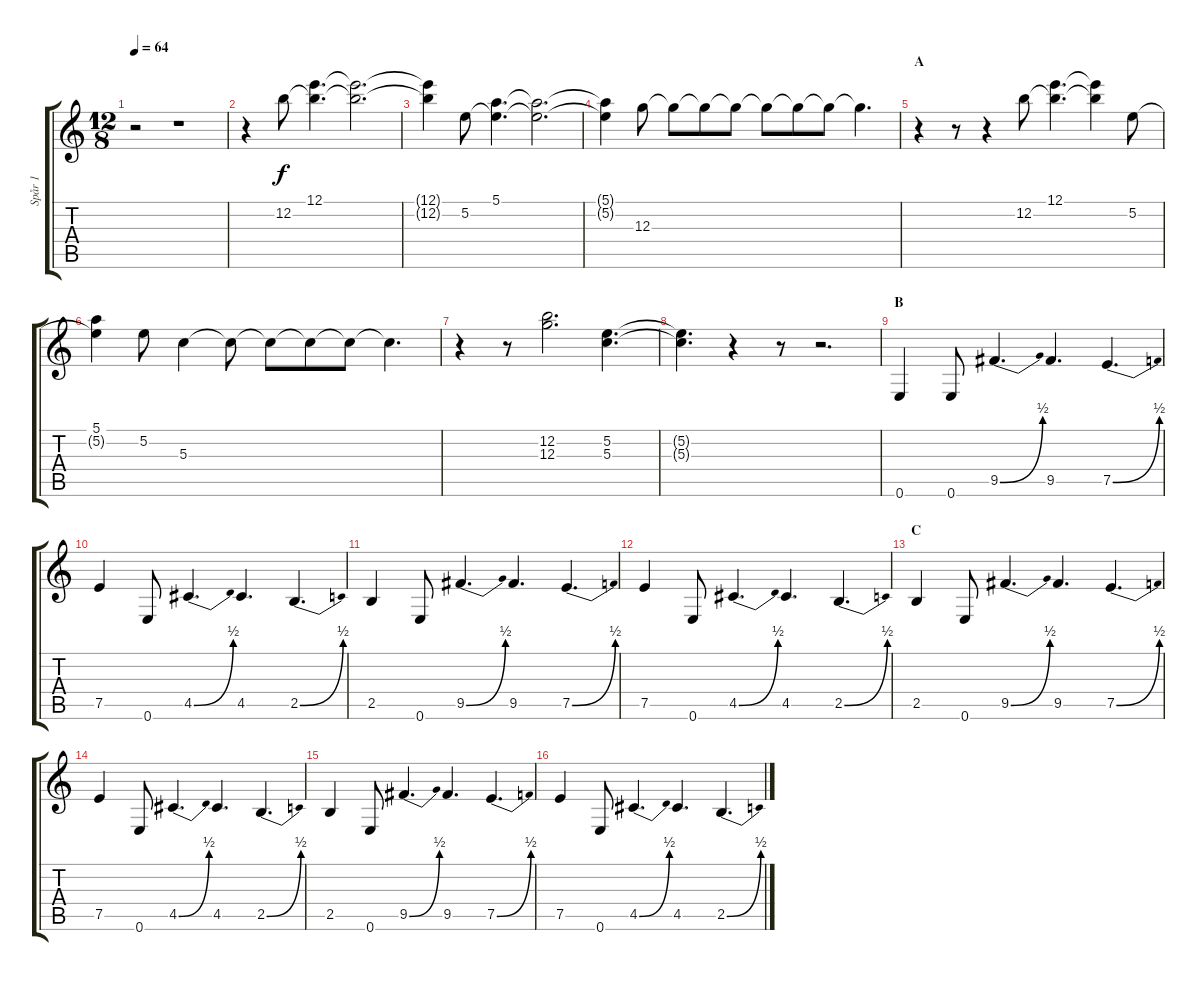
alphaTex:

\track ("Spår 1" "Spår 1") {instrument distortionguitar}
\staff {score tabs}
\tuning (E4 B3 G3 D3 A2 E2) {hide}
\ts (12 8)
\tempo 64
\clef g2
\ks c
r.2{dy f instrument distortionguitar} r.1 |
r.4 12.2.8 (12.1 12.2{t}).4{d} (12.1{t} 12.2{t}).2{d} |
(12.1{t} 12.2{t}).4 5.2.8 (5.1 5.2{t}).4{d} (5.1{t} 5.2{t}).2{d} |
(5.1{t} 5.2{t}).4 12.3.8 12.3{t}.8 12.3{t}.8 12.3{t}.8 12.3{t}.8 12.3{t}.8 12.3{t}.8 12.3{t}.4{d} |
\section ("" "A")
r.4 r.8 r.4 12.2.8 (12.1 12.2{t}).4{d} (12.1{t} 12.2{t}).4 5.2.8 |
(5.1 5.2{t}).4 5.2.8 5.3.4 5.3{t}.8 5.3{t}.8 5.3{t}.8 5.3{t}.8 5.3{t}.4{d} |
r.4 r.8 (12.2 12.3).2{d} (5.2 5.3).4{d} |
(5.2{t} 5.3{t}).4{d} r.4 r.8 r.2{d} |
\section ("" "B")
0.6.4 0.6.8 9.5{be (bend 0 0 60 2)}.4{d} 9.5.4{d} 7.5{be (bend 0 0 60 2)}.4{d} |
7.5.4 0.6.8 4.5{be (bend 0 0 60 2)}.4{d} 4.5.4{d} 2.5{be (bend 0 0 60 2)}.4{d} |
2.5.4 0.6.8 9.5{be (bend 0 0 60 2)}.4{d} 9.5.4{d} 7.5{be (bend 0 0 60 2)}.4{d} |
7.5.4 0.6.8 4.5{be (bend 0 0 60 2)}.4{d} 4.5.4{d} 2.5{be (bend 0 0 60 2)}.4{d} |
\section ("" "C")
2.5.4 0.6.8 9.5{be (bend 0 0 60 2)}.4{d} 9.5.4{d} 7.5{be (bend 0 0 60 2)}.4{d} |
7.5.4 0.6.8 4.5{be (bend 0 0 60 2)}.4{d} 4.5.4{d} 2.5{be (bend 0 0 60 2)}.4{d} |
2.5.4 0.6.8 9.5{be (bend 0 0 60 2)}.4{d} 9.5.4{d} 7.5{be (bend 0 0 60 2)}.4{d} |
7.5.4 0.6.8 4.5{be (bend 0 0 60 2)}.4{d} 4.5.4{d} 2.5{be (bend 0 0 60 2)}.4{d}
